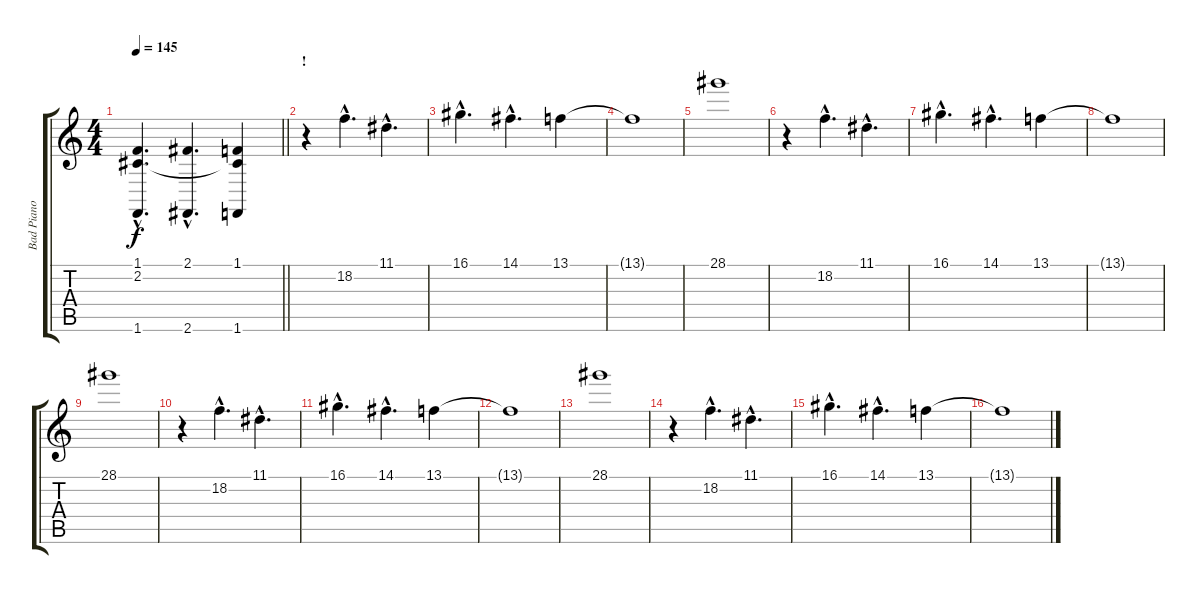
\track ("Bad Piano" "Bad Piano") {instrument acousticgrandpiano}
\staff {score tabs}
\tuning (E4 B3 G3 D3 A2 E2) {hide}
\ts (4 4)
\tempo 145
\clef g2
\barLineRight lightlight
\ks c
(1.1{hac} 2.2{hac} 1.6{hac}).4{d dy f} (2.1{hac} 2.6{hac}).4{d} (1.1 2.2{t} 1.6).4 |
\section ("" "!")
r.4 18.2{hac}.4{d} 11.1{hac}.4{d} |
16.1{hac}.4{d} 14.1{hac}.4{d} 13.1.4 |
13.1{t}.1 |
28.1.1 |
r.4 18.2{hac}.4{d} 11.1{hac}.4{d} |
16.1{hac}.4{d} 14.1{hac}.4{d} 13.1.4 |
13.1{t}.1 |
28.1.1 |
r.4 18.2{hac}.4{d} 11.1{hac}.4{d} |
16.1{hac}.4{d} 14.1{hac}.4{d} 13.1.4 |
13.1{t}.1 |
28.1.1 |
r.4 18.2{hac}.4{d} 11.1{hac}.4{d} |
16.1{hac}.4{d} 14.1{hac}.4{d} 13.1.4 |
13.1{t}.1
